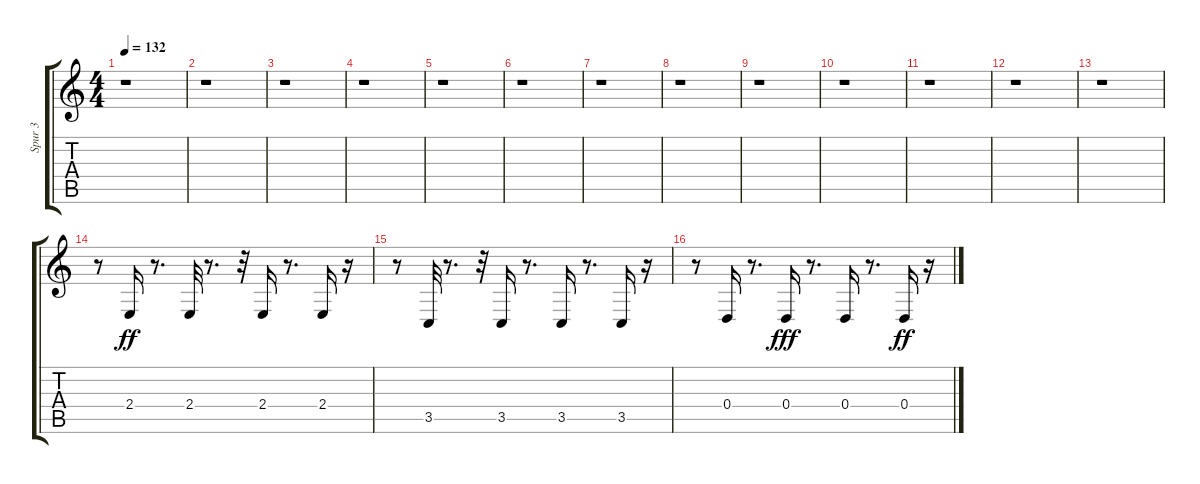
\track ("Spur 3" "Spur 3") {instrument percussiveorgan}
\staff {score tabs}
\tuning (E4 B3 G3 D3 A2 E2) {hide}
\ts (4 4)
\tempo 132
\clef g2
\ks c
r.1{dy ff instrument percussiveorgan} |
r.1 |
r.1 |
r.1 |
r.1 |
r.1 |
r.1 |
r.1 |
r.1 |
r.1 |
r.1 |
r.1 |
r.1 |
r.8 2.4.16 r.8{d} 2.4.32 r.8{d} r.32 2.4.16 r.8{d} 2.4.16 r.16 |
r.8 3.5.32 r.8{d} r.32 3.5.16 r.8{d} 3.5.16 r.8{d} 3.5.16 r.16 |
r.8 0.4.16 r.8{d} 0.4.16{dy fff} r.8{d} 0.4.16 r.8{d} 0.4.16{dy ff} r.16
